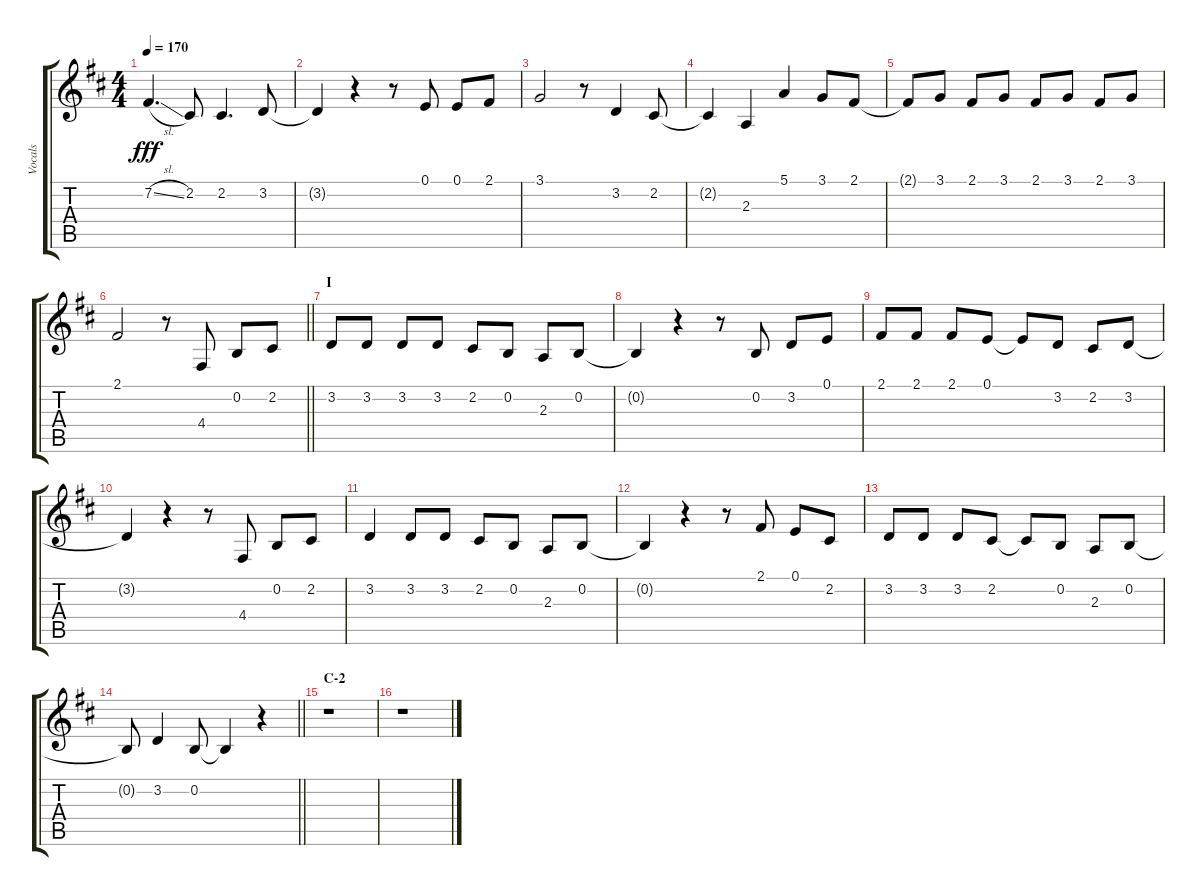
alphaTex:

\track ("Vocals" "Vocals") {instrument voiceoohs}
\staff {score tabs}
\tuning (E4 B3 G3 D3 A2 E2) {hide}
\ts (4 4)
\tempo 170
\clef g2
\ks d
7.2{sl}.4{d dy fff} 2.2.8 2.2.4{d} 3.2.8 |
3.2{t}.4 r.4 r.8 0.1.8 0.1.8 2.1.8 |
3.1.2 r.8 3.2.4 2.2.8 |
2.2{t}.4 2.3.4 5.1.4 3.1.8 2.1.8 |
2.1{t}.8 3.1.8 2.1.8 3.1.8 2.1.8 3.1.8 2.1.8 3.1.8 |
\barLineRight lightlight
2.1.2 r.8 4.4.8 0.2.8 2.2.8 |
\section ("" "I")
3.2.8 3.2.8 3.2.8 3.2.8 2.2.8 0.2.8 2.3.8 0.2.8 |
0.2{t}.4 r.4 r.8 0.2.8 3.2.8 0.1.8 |
2.1.8 2.1.8 2.1.8 0.1.8 0.1{t}.8 3.2.8 2.2.8 3.2.8 |
3.2{t}.4 r.4 r.8 4.4.8 0.2.8 2.2.8 |
3.2.4 3.2.8 3.2.8 2.2.8 0.2.8 2.3.8 0.2.8 |
0.2{t}.4 r.4 r.8 2.1.8 0.1.8 2.2.8 |
3.2.8 3.2.8 3.2.8 2.2.8 2.2{t}.8 0.2.8 2.3.8 0.2.8 |
\barLineRight lightlight
0.2{t}.8 3.2.4 0.2.8 0.2{t}.4 r.4 |
\section ("" "C-2")
r.1 |
r.1
